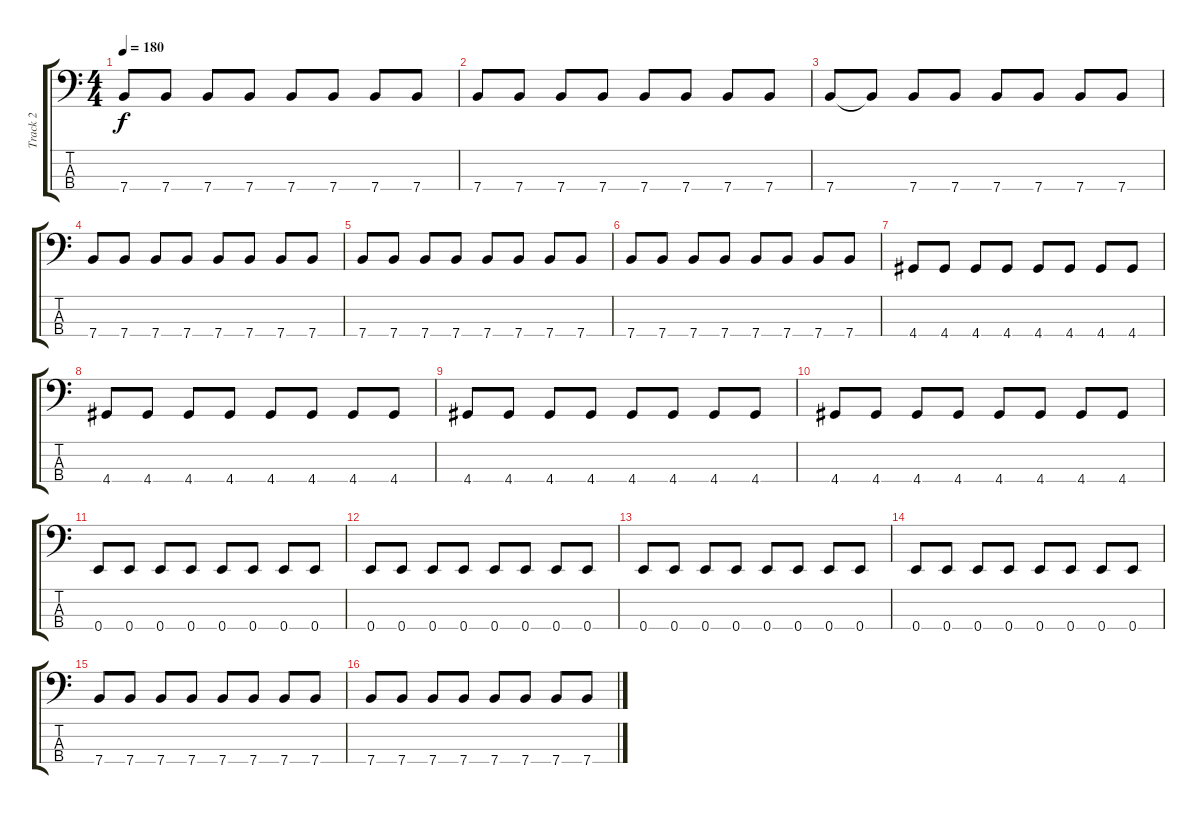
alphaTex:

\track ("Track 2" "Track 2") {instrument electricbasspick}
\staff {score tabs}
\tuning (G2 D2 A1 E1) {hide}
\ts (4 4)
\tempo 180
\clef f4
\ks c
7.4.8{dy f} 7.4.8 7.4.8 7.4.8 7.4.8 7.4.8 7.4.8 7.4.8 |
7.4.8 7.4.8 7.4.8 7.4.8 7.4.8 7.4.8 7.4.8 7.4.8 |
7.4.8 7.4{t}.8 7.4.8 7.4.8 7.4.8 7.4.8 7.4.8 7.4.8 |
7.4.8 7.4.8 7.4.8 7.4.8 7.4.8 7.4.8 7.4.8 7.4.8 |
7.4.8 7.4.8 7.4.8 7.4.8 7.4.8 7.4.8 7.4.8 7.4.8 |
7.4.8 7.4.8 7.4.8 7.4.8 7.4.8 7.4.8 7.4.8 7.4.8 |
4.4.8 4.4.8 4.4.8 4.4.8 4.4.8 4.4.8 4.4.8 4.4.8 |
4.4.8 4.4.8 4.4.8 4.4.8 4.4.8 4.4.8 4.4.8 4.4.8 |
4.4.8 4.4.8 4.4.8 4.4.8 4.4.8 4.4.8 4.4.8 4.4.8 |
4.4.8 4.4.8 4.4.8 4.4.8 4.4.8 4.4.8 4.4.8 4.4.8 |
0.4.8 0.4.8 0.4.8 0.4.8 0.4.8 0.4.8 0.4.8 0.4.8 |
0.4.8 0.4.8 0.4.8 0.4.8 0.4.8 0.4.8 0.4.8 0.4.8 |
0.4.8 0.4.8 0.4.8 0.4.8 0.4.8 0.4.8 0.4.8 0.4.8 |
0.4.8 0.4.8 0.4.8 0.4.8 0.4.8 0.4.8 0.4.8 0.4.8 |
7.4.8 7.4.8 7.4.8 7.4.8 7.4.8 7.4.8 7.4.8 7.4.8 |
7.4.8 7.4.8 7.4.8 7.4.8 7.4.8 7.4.8 7.4.8 7.4.8
